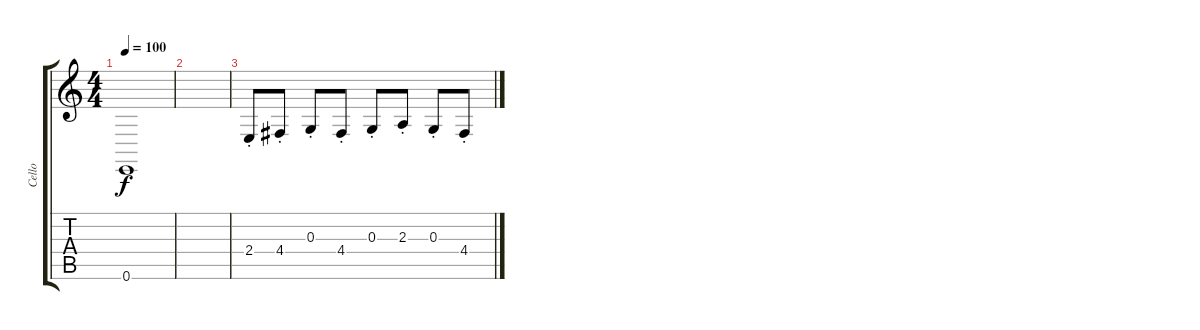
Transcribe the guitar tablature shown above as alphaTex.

\track ("Cello" "Cello") {instrument cello}
\staff {score tabs}
\tuning (E4 B3 G3 D3 A2 E2) {hide}
\ts (4 4)
\tempo 100
\clef g2
\ks c
0.6.1{dy f instrument cello} |
|
2.4{st}.8 4.4{st}.8 0.3{st}.8 4.4{st}.8 0.3{st}.8 2.3{st}.8 0.3{st}.8 4.4{st}.8
